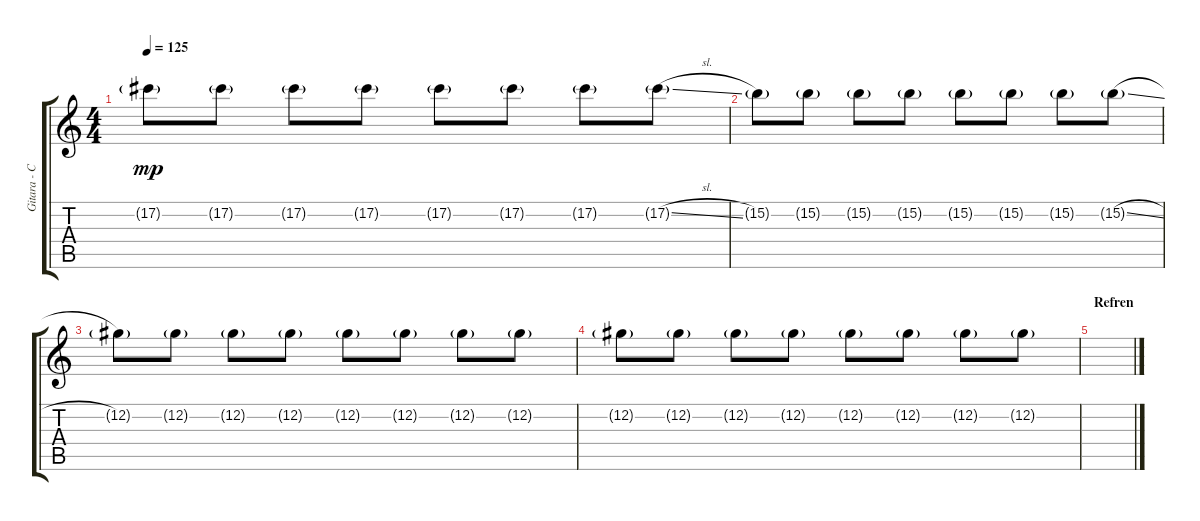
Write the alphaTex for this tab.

\track ("Gitara - Czysta" "Gitara - C") {instrument electricguitarclean}
\staff {score tabs}
\tuning (Db4 Ab3 E3 B2 Gb2 Db2) {hide}
\ts (4 4)
\tempo 125
\clef g2
\ks c
17.2{g}.8{dy mp} 17.2{g}.8 17.2{g}.8 17.2{g}.8 17.2{g}.8 17.2{g}.8 17.2{g}.8 17.2{sl g}.8 |
15.2{g}.8 15.2{g}.8 15.2{g}.8 15.2{g}.8 15.2{g}.8 15.2{g}.8 15.2{g}.8 15.2{sl g}.8 |
12.2{g}.8 12.2{g}.8 12.2{g}.8 12.2{g}.8 12.2{g}.8 12.2{g}.8 12.2{g}.8 12.2{g}.8 |
12.2{g}.8 12.2{g}.8 12.2{g}.8 12.2{g}.8 12.2{g}.8 12.2{g}.8 12.2{g}.8 12.2{g}.8 |
\section ("" "Refren")
